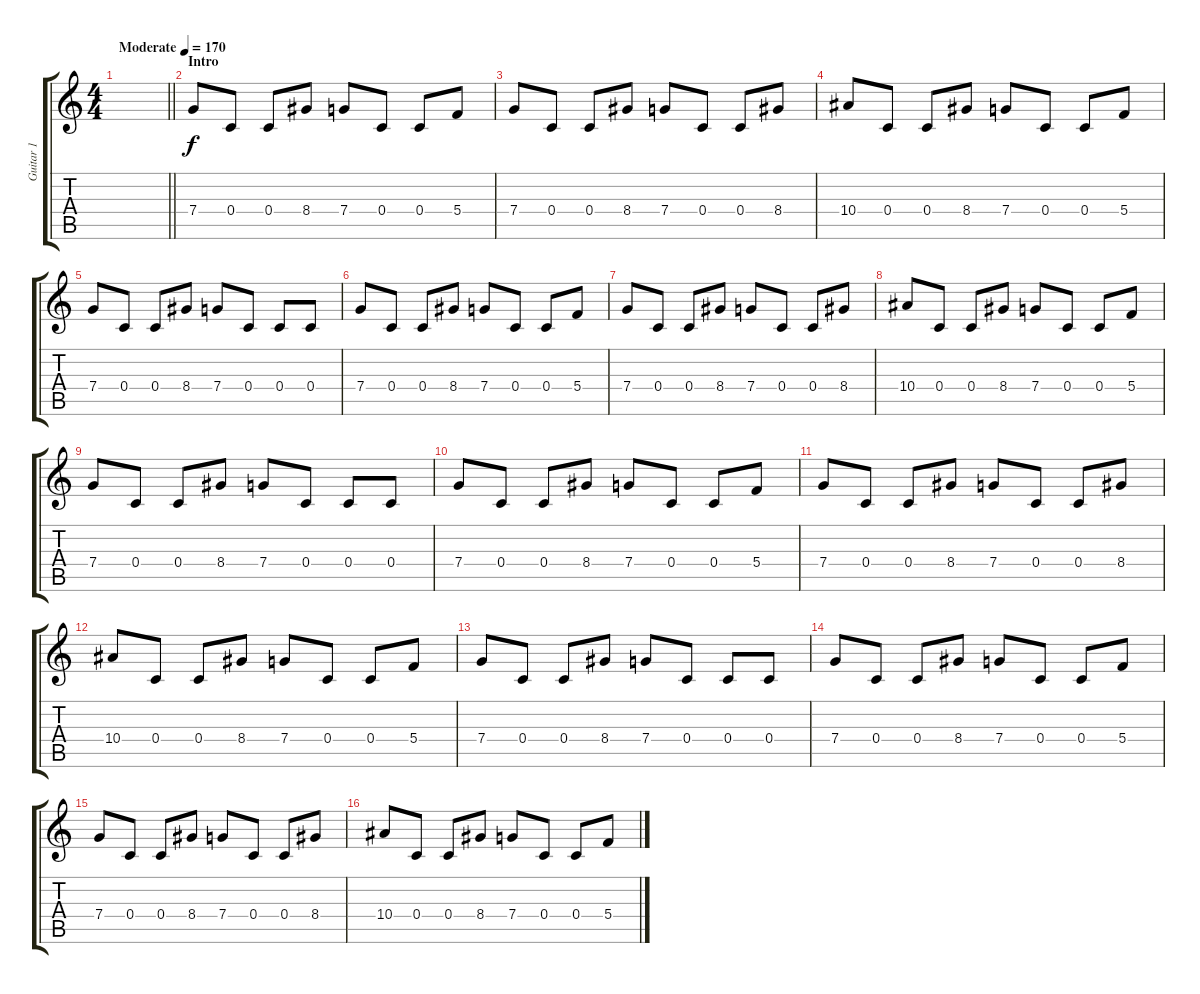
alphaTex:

\track ("Guitar 1" "Guitar 1") {instrument distortionguitar}
\staff {score tabs}
\tuning (D4 A3 F3 C3 G2 D2) {hide}
\ts (4 4)
\tempo (170 "Moderate")
\clef g2
\barLineRight lightlight
\ks c
|
\section ("" "Intro")
7.4.8 0.4.8 0.4.8 8.4.8 7.4.8 0.4.8 0.4.8 5.4.8 |
7.4.8 0.4.8 0.4.8 8.4.8 7.4.8 0.4.8 0.4.8 8.4.8 |
10.4.8 0.4.8 0.4.8 8.4.8 7.4.8 0.4.8 0.4.8 5.4.8 |
7.4.8 0.4.8 0.4.8 8.4.8 7.4.8 0.4.8 0.4.8 0.4.8 |
7.4.8 0.4.8 0.4.8 8.4.8 7.4.8 0.4.8 0.4.8 5.4.8 |
7.4.8 0.4.8 0.4.8 8.4.8 7.4.8 0.4.8 0.4.8 8.4.8 |
10.4.8 0.4.8 0.4.8 8.4.8 7.4.8 0.4.8 0.4.8 5.4.8 |
7.4.8 0.4.8 0.4.8 8.4.8 7.4.8 0.4.8 0.4.8 0.4.8 |
7.4.8 0.4.8 0.4.8 8.4.8 7.4.8 0.4.8 0.4.8 5.4.8 |
7.4.8 0.4.8 0.4.8 8.4.8 7.4.8 0.4.8 0.4.8 8.4.8 |
10.4.8 0.4.8 0.4.8 8.4.8 7.4.8 0.4.8 0.4.8 5.4.8 |
7.4.8 0.4.8 0.4.8 8.4.8 7.4.8 0.4.8 0.4.8 0.4.8 |
7.4.8 0.4.8 0.4.8 8.4.8 7.4.8 0.4.8 0.4.8 5.4.8 |
7.4.8 0.4.8 0.4.8 8.4.8 7.4.8 0.4.8 0.4.8 8.4.8 |
10.4.8 0.4.8 0.4.8 8.4.8 7.4.8 0.4.8 0.4.8 5.4.8
